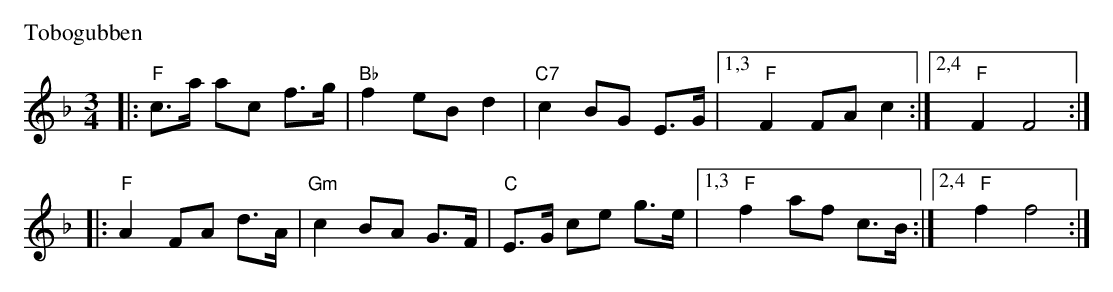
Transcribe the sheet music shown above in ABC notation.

X:1
P: Tobogubben
M: 3/4
L: 1/8
K: F
|: "F"c>a ac f>g | "Bb"f2 eB d2 | "C7"c2 BG E>G |1,3 " F"F2 FA c2 :|2,4 " F"F2 F4 :|
|: "F"A2 FA d>A | "Gm"c2 BA G>F | "C"E>G ce g>e |1,3 " F"f2 af c>B:|2,4 " F"f2 f4 :|
